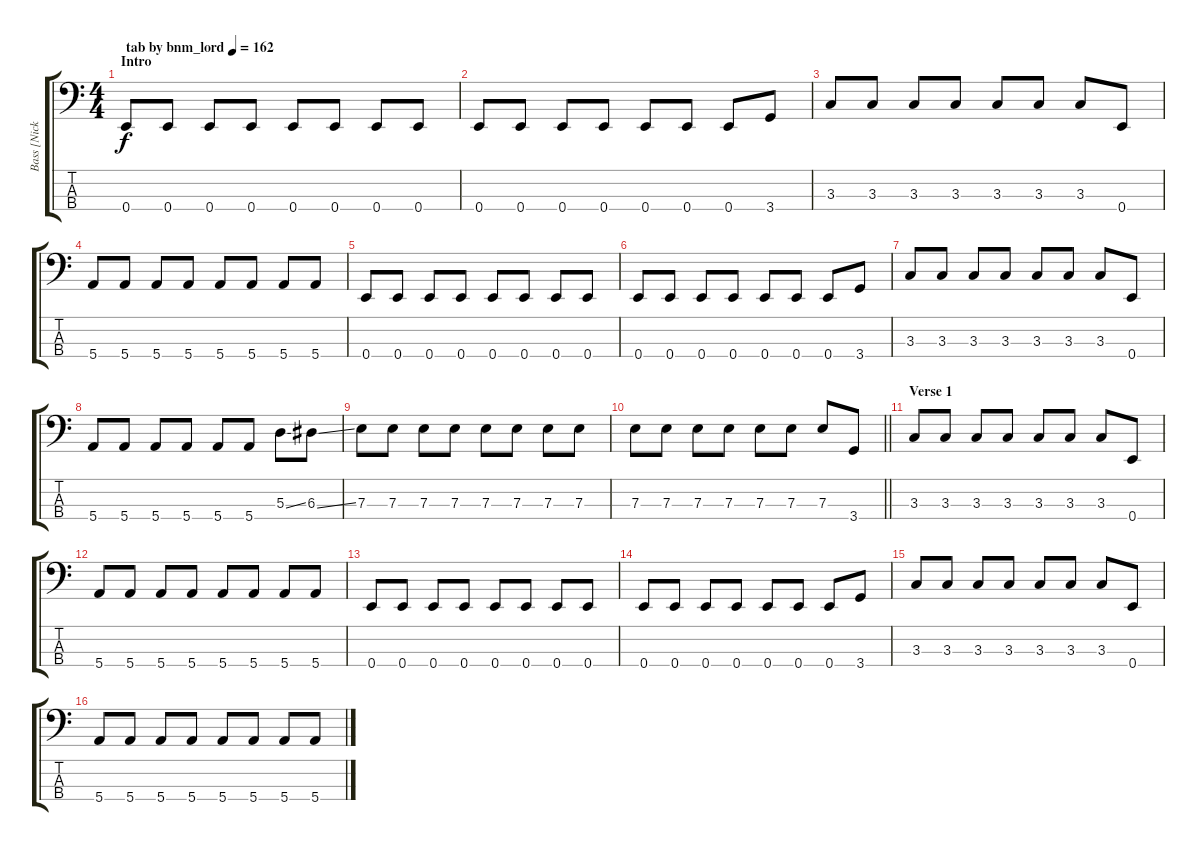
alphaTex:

\track ("Bass [Nick Oliveri]" "Bass [Nick") {instrument electricbasspick bank 255}
\staff {score tabs}
\tuning (G2 D2 A1 E1) {hide}
\ts (4 4)
\section ("" "Intro")
\tempo (162 "tab by bnm_lord")
\clef f4
\ks c
0.4.8{dy f instrument electricbasspick} 0.4.8 0.4.8 0.4.8 0.4.8 0.4.8 0.4.8 0.4.8 |
0.4.8 0.4.8 0.4.8 0.4.8 0.4.8 0.4.8 0.4.8 3.4.8 |
3.3.8 3.3.8 3.3.8 3.3.8 3.3.8 3.3.8 3.3.8 0.4.8 |
5.4.8 5.4.8 5.4.8 5.4.8 5.4.8 5.4.8 5.4.8 5.4.8 |
0.4.8 0.4.8 0.4.8 0.4.8 0.4.8 0.4.8 0.4.8 0.4.8 |
0.4.8 0.4.8 0.4.8 0.4.8 0.4.8 0.4.8 0.4.8 3.4.8 |
3.3.8 3.3.8 3.3.8 3.3.8 3.3.8 3.3.8 3.3.8 0.4.8 |
5.4.8 5.4.8 5.4.8 5.4.8 5.4.8 5.4.8 5.3{ss}.8 6.3{ss}.8 |
7.3.8 7.3.8 7.3.8 7.3.8 7.3.8 7.3.8 7.3.8 7.3.8 |
\barLineRight lightlight
7.3.8 7.3.8 7.3.8 7.3.8 7.3.8 7.3.8 7.3.8 3.4.8 |
\section ("" "Verse 1")
3.3.8 3.3.8 3.3.8 3.3.8 3.3.8 3.3.8 3.3.8 0.4.8 |
5.4.8 5.4.8 5.4.8 5.4.8 5.4.8 5.4.8 5.4.8 5.4.8 |
0.4.8 0.4.8 0.4.8 0.4.8 0.4.8 0.4.8 0.4.8 0.4.8 |
0.4.8 0.4.8 0.4.8 0.4.8 0.4.8 0.4.8 0.4.8 3.4.8 |
3.3.8 3.3.8 3.3.8 3.3.8 3.3.8 3.3.8 3.3.8 0.4.8 |
5.4.8 5.4.8 5.4.8 5.4.8 5.4.8 5.4.8 5.4.8 5.4.8
